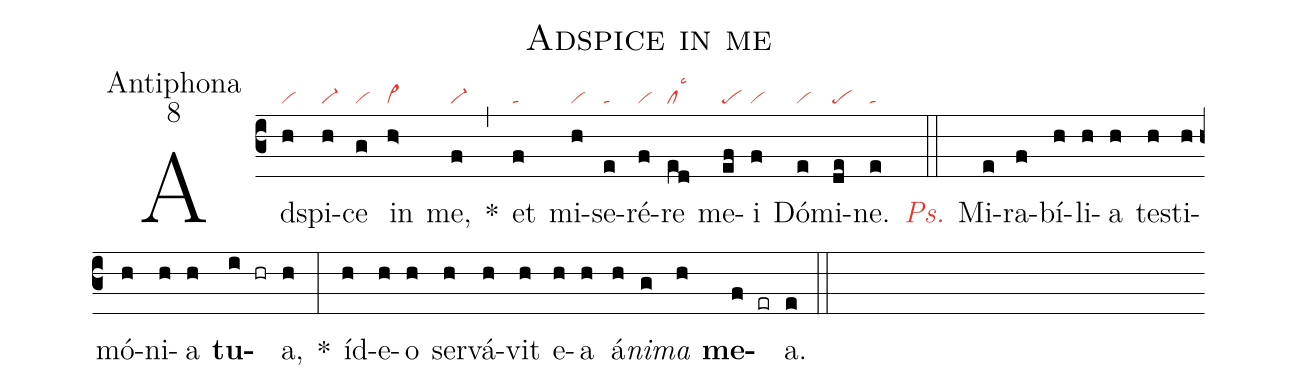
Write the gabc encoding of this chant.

name:Adspice in me;
office-part:Antiphona;
mode:8;
nabc-lines:1;
%%
(c3) Ad(h|vi)spi(h|vi-)ce(g|vi) in(h>|vi>) me,(f|vi-) <sp>*</sp>(,) et(f|ta) mi(h|vi)se(e|ta)ré(f|vi)re(ed|cllsc3) me(ef|pe)i(f|vi) Dó(e|vi)mi(de|pe)ne.(e|ta) (::)

<i><c>Ps.</c></i> Mi(e)ra(f)bí(h)li(h)a(h) tes(h)ti(h)mó(h)ni(h)a(h) <b>tu</b>(i hr)a,(h) *(:) íd(h)e(h)o(h) ser(h)vá(h)vit(h) e(h)a(h) á(h)<i>ni</i>(g)<i>ma</i>(h) <b>me</b>(f er)a.(e) (::)
